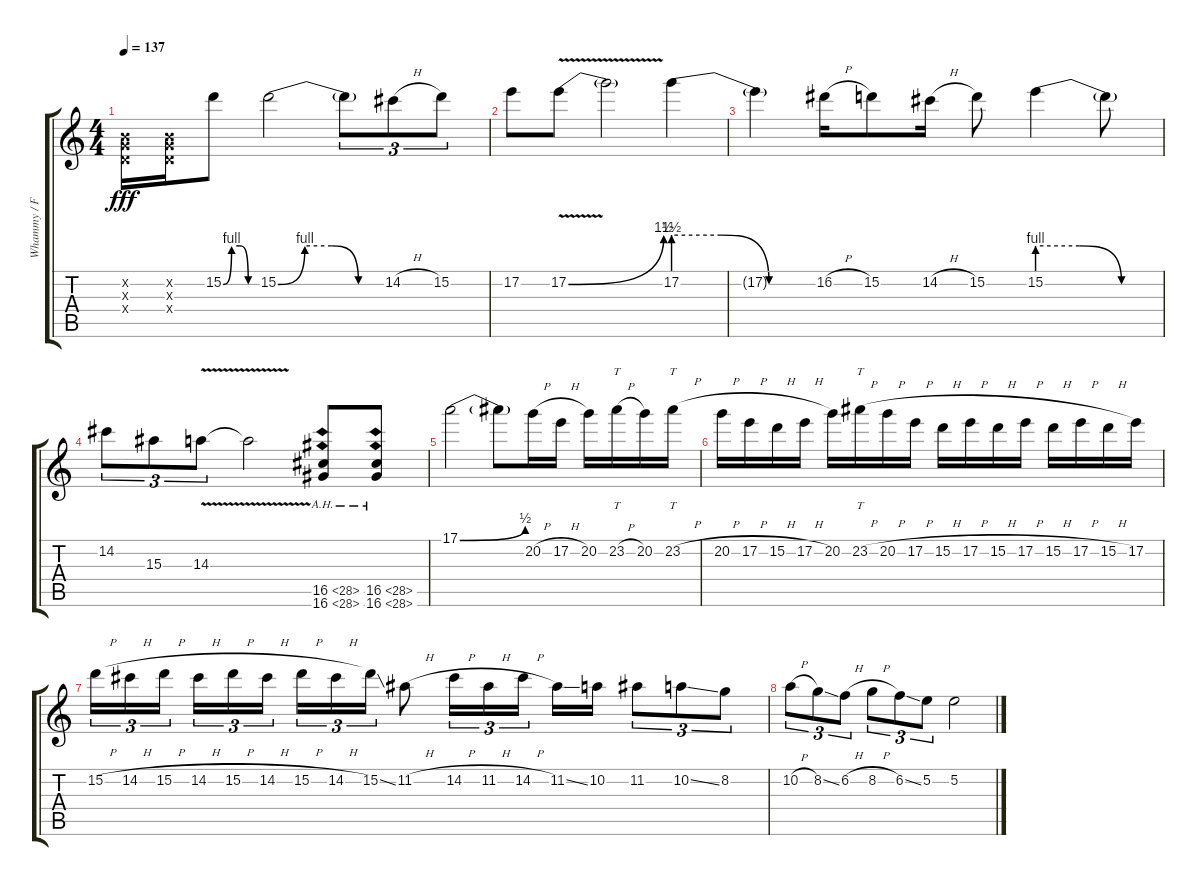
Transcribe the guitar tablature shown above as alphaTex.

\track ("Whammy / Feedback / Doubletrack" "Whammy / F") {instrument distortionguitar}
\staff {score tabs}
\tuning (E4 B3 G3 D3 A2 E2) {hide}
\ts (4 4)
\tempo 137
\clef g2
\ks c
(0.2{x} 0.3{x} 0.4{x}).16{dy fff} (0.2{x} 0.3{x} 0.4{x}).16 15.2{be (custom 0 0 15 4 30 4 45 0 60 0)}.8 15.2{be (custom 0 0 15 4 30 4 45 0 60 0)}.2 15.2{t}.8{tu (3 2)} 14.2{h}.8{tu (3 2)} 15.2.8{tu (3 2)} |
17.2.8 17.2{be (bend 0 0 60 6) v}.8 17.2{t}.2 17.2{be (custom 0 6 20 6 40 0 60 0)}.4 |
17.2{t}.4 16.2{h}.16 15.2.8 14.2{h}.16 15.2.8 15.2{be (custom 0 4 20 4 40 0 60 0)}.4 15.2{t}.8 |
14.2.8{tu (3 2)} 15.3.8{tu (3 2)} 14.3{v}.8{tu (3 2)} 14.3{t}.2 (16.5{ah 12} 16.6{ah 12}).8 (16.5{ah 12} 16.6{ah 12}).8 |
17.1{be (bend 0 0 60 2)}.2 17.1{t}.8 20.2{h}.16 17.2{h}.16 20.2.16 23.2{h}.16{tt} 20.2.16 23.2{h}.16{tt} |
20.2{h}.16 17.2{h}.16 15.2{h}.16 17.2{h}.16 20.2.16 23.2{h}.16{tt} 20.2{h}.16 17.2{h}.16 15.2{h}.16 17.2{h}.16 15.2{h}.16 17.2{h}.16 15.2{h}.16 17.2{h}.16 15.2{h}.16 17.2.16 |
15.2{h}.16{tu (3 2)} 14.2{h}.16{tu (3 2)} 15.2{h}.16{tu (3 2)} 14.2{h}.16{tu (3 2)} 15.2{h}.16{tu (3 2)} 14.2{h}.16{tu (3 2)} 15.2{h}.16{tu (3 2)} 14.2{h}.16{tu (3 2)} 15.2{ss}.16{tu (3 2)} 11.2{h}.8 14.2{h}.16{tu (3 2)} 11.2{h}.16{tu (3 2)} 14.2{h}.16{tu (3 2)} 11.2{ss}.16 10.2.16 11.2.8{tu (3 2)} 10.2{ss}.8{tu (3 2)} 8.2.8{tu (3 2)} |
10.2{h}.8{tu (3 2)} 8.2{ss}.8{tu (3 2)} 6.2{h}.8{tu (3 2)} 8.2{h}.8{tu (3 2)} 6.2{ss}.8{tu (3 2)} 5.2.8{tu (3 2)} 5.2.2
